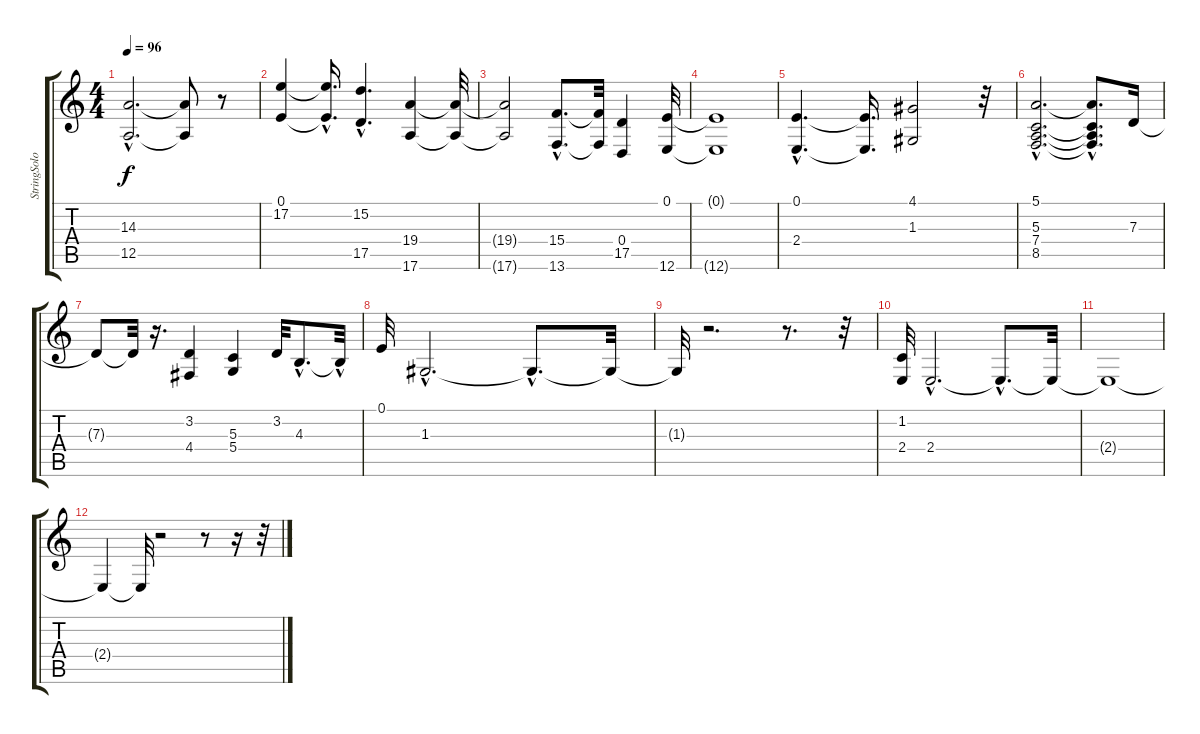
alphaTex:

\track ("StringSolo" "StringSolo") {instrument synthstrings1}
\staff {score tabs}
\tuning (E4 B3 G3 D3 A2 E2) {hide}
\ts (4 4)
\tempo 96
\clef g2
\ks c
(14.3{hac t} 12.5{hac t}).2{d dy f} (14.3{t} 12.5{t}).8 r.8 |
(0.1 17.2).4 (0.1{hac t} 17.2{hac t}).16{d} (15.2{hac} 17.5{hac}).4{d} (19.4 17.6).4 (19.4{t} 17.6{t}).32 |
(19.4{t} 17.6{t}).2 (15.4{hac} 13.6{hac}).8{d} (15.4{t} 13.6{t}).32 (0.4 17.5).4 (0.1 12.6).32 |
(0.1{t} 12.6{t}).1 |
(0.1{hac} 2.4{hac}).4{d} (0.1{t} 2.4{t}).16{d} (4.1 1.3).2 r.32 |
(5.1{hac} 5.3{hac} 7.4{hac} 8.5{hac}).2{d} (5.1{hac t} 5.3{t} 7.4{hac t} 8.5{hac t}).8{d} 7.3.16 |
7.3{t}.8 7.3{t}.32 r.16{d} (3.2 4.4).4 (5.3 5.4).4 3.2.32 4.3{hac}.8{d} 4.3{hac t}.32 |
0.1.32 1.3{hac}.2{d} 1.3{hac t}.8{d} 1.3{t}.32 |
1.3{t}.32 r.2{d} r.8{d} r.32 |
(1.2 2.4).32 2.4{hac}.2{d} 2.4{hac t}.8{d} 2.4{t}.32 |
2.4{t}.1 |
2.4{t}.4 2.4{t}.32 r.2 r.8 r.16 r.32
